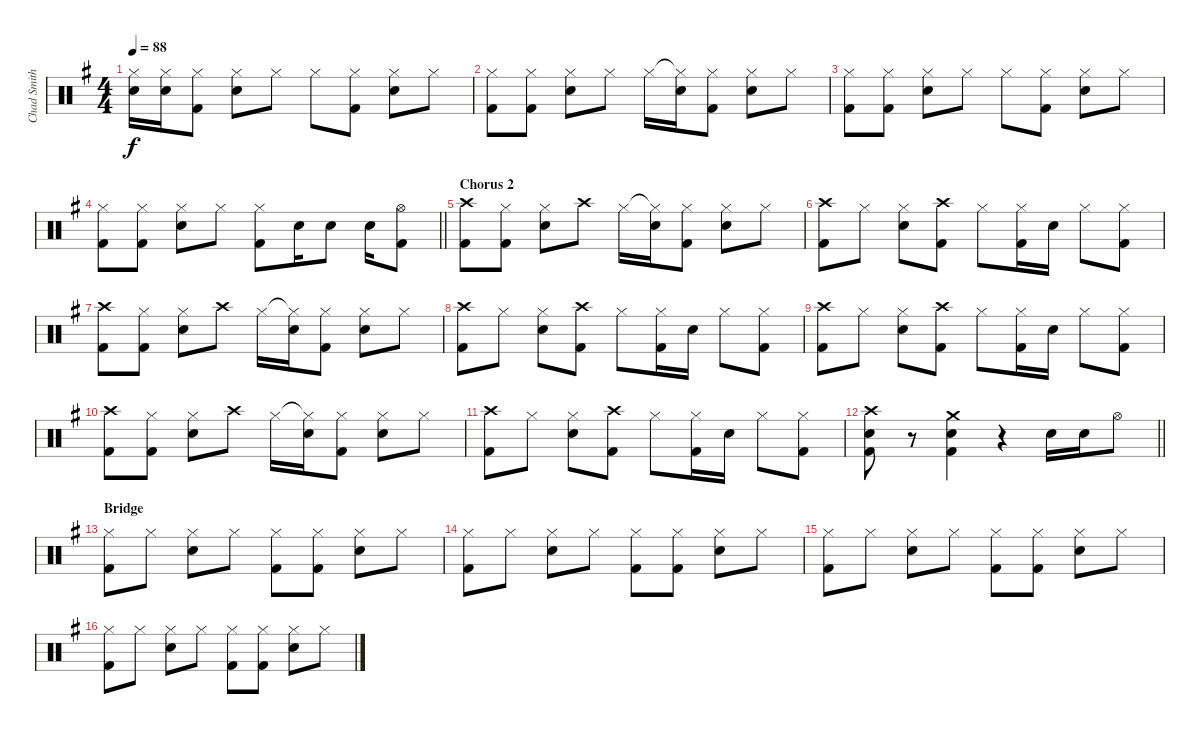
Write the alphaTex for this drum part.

\track ("Chad Smith (Drums)" "Chad Smith") {instrument percussion}
\staff {score}
\articulation defaults
\ts (4 4)
\tempo 88
\clef neutral
\ks g
("Hi-Hat (closed)" "Snare (hit) 2").16{dy f} ("Hi-Hat (closed)" "Snare (hit) 2").16 ("Hi-Hat (closed)" "Kick (hit) 2").8 ("Hi-Hat (closed)" "Snare (hit) 2").8 "Hi-Hat (closed)".8 "Hi-Hat (closed)".8 ("Hi-Hat (closed)" "Kick (hit) 2").8 ("Hi-Hat (closed)" "Snare (hit) 2").8 "Hi-Hat (closed)".8 |
("Hi-Hat (closed)" "Kick (hit) 2").8 ("Hi-Hat (closed)" "Kick (hit) 2").8 ("Hi-Hat (closed)" "Snare (hit) 2").8 "Hi-Hat (closed)".8 "Hi-Hat (closed)".16 ("Hi-Hat (closed)"{t} "Snare (hit) 2").16 ("Hi-Hat (closed)" "Kick (hit) 2").8 ("Hi-Hat (closed)" "Snare (hit) 2").8 "Hi-Hat (closed)".8 |
("Hi-Hat (closed)" "Kick (hit) 2").8 ("Hi-Hat (closed)" "Kick (hit) 2").8 ("Hi-Hat (closed)" "Snare (hit) 2").8 "Hi-Hat (closed)".8 "Hi-Hat (closed)".8 ("Hi-Hat (closed)" "Kick (hit) 2").8 ("Hi-Hat (closed)" "Snare (hit) 2").8 "Hi-Hat (closed)".8 |
\barLineRight lightlight
("Hi-Hat (closed)" "Kick (hit) 2").8 ("Hi-Hat (closed)" "Kick (hit) 2").8 ("Hi-Hat (closed)" "Snare (hit) 2").8 "Hi-Hat (closed)".8 ("Hi-Hat (closed)" "Kick (hit) 2").8 "Snare (hit) 2".16 "Snare (hit) 2".8 "Snare (hit) 2".16 ("Hi-Hat (open)" "Kick (hit) 2").8 |
\section ("" "Chorus 2")
("Crash high (hit)" "Kick (hit) 2").8 ("Hi-Hat (closed)" "Kick (hit) 2").8 ("Hi-Hat (closed)" "Snare (hit) 2").8 "Crash high (hit)".8 "Hi-Hat (closed)".16 ("Hi-Hat (closed)"{t} "Snare (hit) 2").16 ("Hi-Hat (closed)" "Kick (hit) 2").8 ("Hi-Hat (closed)" "Snare (hit) 2").8 "Hi-Hat (closed)".8 |
("Crash high (hit)" "Kick (hit) 2").8 "Hi-Hat (closed)".8 ("Hi-Hat (closed)" "Snare (hit) 2").8 ("Crash high (hit)" "Kick (hit) 2").8 "Hi-Hat (closed)".8 ("Hi-Hat (closed)" "Kick (hit) 2").16 "Snare (hit) 2".16 "Hi-Hat (closed)".8 ("Hi-Hat (closed)" "Kick (hit) 2").8 |
("Crash high (hit)" "Kick (hit) 2").8 ("Hi-Hat (closed)" "Kick (hit) 2").8 ("Hi-Hat (closed)" "Snare (hit) 2").8 "Crash high (hit)".8 "Hi-Hat (closed)".16 ("Hi-Hat (closed)"{t} "Snare (hit) 2").16 ("Hi-Hat (closed)" "Kick (hit) 2").8 ("Hi-Hat (closed)" "Snare (hit) 2").8 "Hi-Hat (closed)".8 |
("Crash high (hit)" "Kick (hit) 2").8 "Hi-Hat (closed)".8 ("Hi-Hat (closed)" "Snare (hit) 2").8 ("Crash high (hit)" "Kick (hit) 2").8 "Hi-Hat (closed)".8 ("Hi-Hat (closed)" "Kick (hit) 2").16 "Snare (hit) 2".16 "Hi-Hat (closed)".8 ("Hi-Hat (closed)" "Kick (hit) 2").8 |
("Crash high (hit)" "Kick (hit) 2").8 "Hi-Hat (closed)".8 ("Hi-Hat (closed)" "Snare (hit) 2").8 ("Crash high (hit)" "Kick (hit) 2").8 "Hi-Hat (closed)".8 ("Hi-Hat (closed)" "Kick (hit) 2").16 "Snare (hit) 2".16 "Hi-Hat (closed)".8 ("Hi-Hat (closed)" "Kick (hit) 2").8 |
("Crash high (hit)" "Kick (hit) 2").8 ("Hi-Hat (closed)" "Kick (hit) 2").8 ("Hi-Hat (closed)" "Snare (hit) 2").8 "Crash high (hit)".8 "Hi-Hat (closed)".16 ("Hi-Hat (closed)"{t} "Snare (hit) 2").16 ("Hi-Hat (closed)" "Kick (hit) 2").8 ("Hi-Hat (closed)" "Snare (hit) 2").8 "Hi-Hat (closed)".8 |
("Crash high (hit)" "Kick (hit) 2").8 "Hi-Hat (closed)".8 ("Hi-Hat (closed)" "Snare (hit) 2").8 ("Crash high (hit)" "Kick (hit) 2").8 "Hi-Hat (closed)".8 ("Hi-Hat (closed)" "Kick (hit) 2").16 "Snare (hit) 2".16 "Hi-Hat (closed)".8 ("Hi-Hat (closed)" "Kick (hit) 2").8 |
\barLineRight lightlight
("Crash high (hit)" "Snare (hit) 2" "Kick (hit) 2").8 r.8 ("Crash medium (hit)" "Snare (hit) 2" "Kick (hit) 2").4 r.4 "Snare (hit) 2".16 "Snare (hit) 2".16 "Hi-Hat (open)".8 |
\section ("" "Bridge")
("Hi-Hat (closed)" "Kick (hit) 2").8 "Hi-Hat (closed)".8 ("Hi-Hat (closed)" "Snare (hit) 2").8 "Hi-Hat (closed)".8 ("Hi-Hat (closed)" "Kick (hit) 2").8 ("Hi-Hat (closed)" "Kick (hit) 2").8 ("Hi-Hat (closed)" "Snare (hit) 2").8 "Hi-Hat (closed)".8 |
("Hi-Hat (closed)" "Kick (hit) 2").8 "Hi-Hat (closed)".8 ("Hi-Hat (closed)" "Snare (hit) 2").8 "Hi-Hat (closed)".8 ("Hi-Hat (closed)" "Kick (hit) 2").8 ("Hi-Hat (closed)" "Kick (hit) 2").8 ("Hi-Hat (closed)" "Snare (hit) 2").8 "Hi-Hat (closed)".8 |
("Hi-Hat (closed)" "Kick (hit) 2").8 "Hi-Hat (closed)".8 ("Hi-Hat (closed)" "Snare (hit) 2").8 "Hi-Hat (closed)".8 ("Hi-Hat (closed)" "Kick (hit) 2").8 ("Hi-Hat (closed)" "Kick (hit) 2").8 ("Hi-Hat (closed)" "Snare (hit) 2").8 "Hi-Hat (closed)".8 |
("Hi-Hat (closed)" "Kick (hit) 2").8 "Hi-Hat (closed)".8 ("Hi-Hat (closed)" "Snare (hit) 2").8 "Hi-Hat (closed)".8 ("Hi-Hat (closed)" "Kick (hit) 2").8 ("Hi-Hat (closed)" "Kick (hit) 2").8 ("Hi-Hat (closed)" "Snare (hit) 2").8 "Hi-Hat (closed)".8
